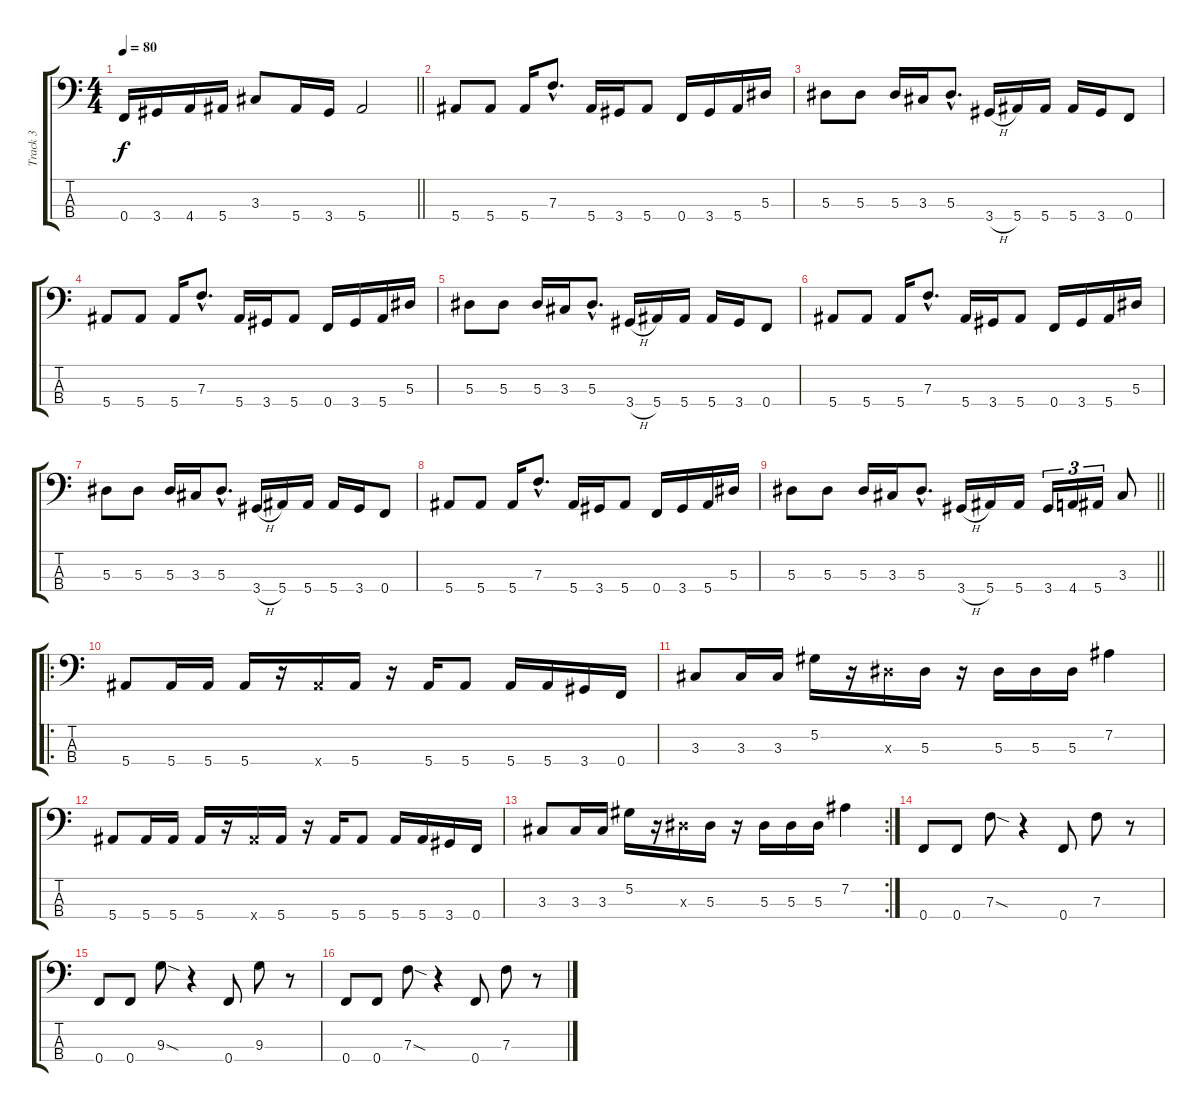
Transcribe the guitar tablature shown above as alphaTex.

\track ("Track 3" "Track 3") {instrument electricbasspick}
\staff {score tabs}
\tuning (Ab2 Eb2 Bb1 F1) {hide}
\ts (4 4)
\tempo 80
\clef f4
\barLineRight lightlight
\ks c
0.4.16{dy f} 3.4.16 4.4.16 5.4.16 3.3.8 5.4.16 3.4.16 5.4.2 |
5.4.8 5.4.8 5.4.16 7.3{hac}.8{d} 5.4.16 3.4.16 5.4.8 0.4.16 3.4.16 5.4.16 5.3.16 |
5.3.8 5.3.8 5.3.16 3.3.16 5.3{hac}.8{d} 3.4{h}.16 5.4.16 5.4.16 5.4.16 3.4.16 0.4.8 |
5.4.8 5.4.8 5.4.16 7.3{hac}.8{d} 5.4.16 3.4.16 5.4.8 0.4.16 3.4.16 5.4.16 5.3.16 |
5.3.8 5.3.8 5.3.16 3.3.16 5.3{hac}.8{d} 3.4{h}.16 5.4.16 5.4.16 5.4.16 3.4.16 0.4.8 |
5.4.8 5.4.8 5.4.16 7.3{hac}.8{d} 5.4.16 3.4.16 5.4.8 0.4.16 3.4.16 5.4.16 5.3.16 |
5.3.8 5.3.8 5.3.16 3.3.16 5.3{hac}.8{d} 3.4{h}.16 5.4.16 5.4.16 5.4.16 3.4.16 0.4.8 |
5.4.8 5.4.8 5.4.16 7.3{hac}.8{d} 5.4.16 3.4.16 5.4.8 0.4.16 3.4.16 5.4.16 5.3.16 |
\barLineRight lightlight
5.3.8 5.3.8 5.3.16 3.3.16 5.3{hac}.8{d} 3.4{h}.16 5.4.16 5.4.16 3.4.16{tu (3 2)} 4.4.16{tu (3 2)} 5.4.16{tu (3 2)} 3.3.8 |
\ro
5.4.8 5.4.16 5.4.16 5.4.16 r.16 5.4{x}.16 5.4.16 r.16 5.4.16 5.4.8 5.4.16 5.4.16 3.4.16 0.4.16 |
3.3.8 3.3.16 3.3.16 5.2.16 r.16 5.3{x}.16 5.3.16 r.16 5.3.16 5.3.16 5.3.16 7.2.4 |
5.4.8 5.4.16 5.4.16 5.4.16 r.16 5.4{x}.16 5.4.16 r.16 5.4.16 5.4.8 5.4.16 5.4.16 3.4.16 0.4.16 |
\rc 2
3.3.8 3.3.16 3.3.16 5.2.16 r.16 5.3{x}.16 5.3.16 r.16 5.3.16 5.3.16 5.3.16 7.2.4 |
0.4.8 0.4.8 7.3{sod}.8 r.4 0.4.8 7.3.8 r.8 |
0.4.8 0.4.8 9.3{sod}.8 r.4 0.4.8 9.3.8 r.8 |
0.4.8 0.4.8 7.3{sod}.8 r.4 0.4.8 7.3.8 r.8
